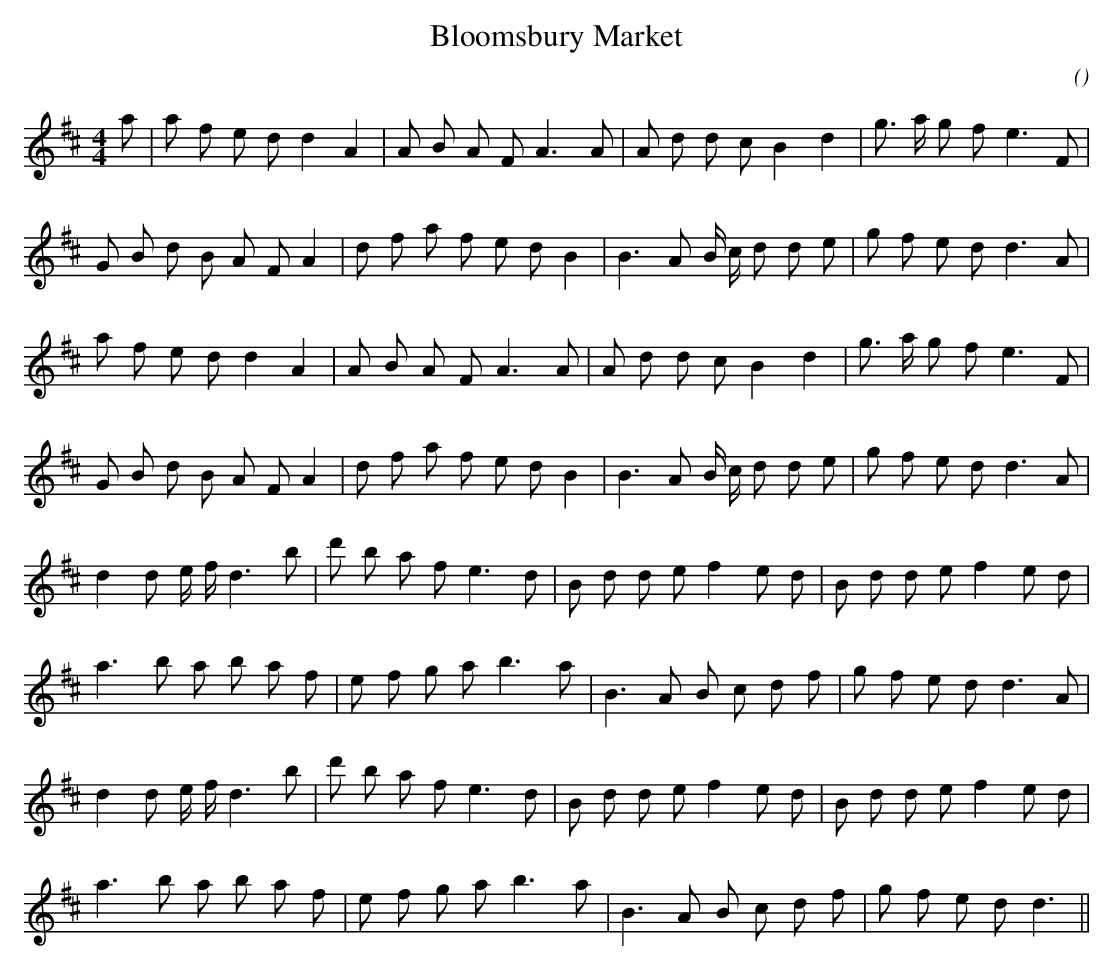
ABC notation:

X:1
T: Bloomsbury Market
C:
O:
M:4/4
K:D
K:D
M:4/4
L:1/16
a2 |a2 f2 e2 d2 d4 A4 |A2 B2 A2 F2 A6 A2 |A2 d2 d2 c2 B4 d4 |g3 a g2 f2 e6 F2 |
G2 B2 d2 B2 A2 F2 A4 |d2 f2 a2 f2 e2 d2 B4 |B6 A2 B c d2 d2 e2 |g2 f2 e2 d2 d6 A2 |
a2 f2 e2 d2 d4 A4 |A2 B2 A2 F2 A6 A2 |A2 d2 d2 c2 B4 d4 |g3 a g2 f2 e6 F2 |
G2 B2 d2 B2 A2 F2 A4 |d2 f2 a2 f2 e2 d2 B4 |B6 A2 B c d2 d2 e2 |g2 f2 e2 d2 d6 A2 |
d4 d2 e f d6 b2 |d'2 b2 a2 f2 e6 d2 |B2 d2 d2 e2 f4 e2 d2 |B2 d2 d2 e2 f4 e2 d2 |
a6 b2 a2 b2 a2 f2 |e2 f2 g2 a2 b6 a2 |B6 A2 B2 c2 d2 f2 |g2 f2 e2 d2 d6 A2 |
d4 d2 e f d6 b2 |d'2 b2 a2 f2 e6 d2 |B2 d2 d2 e2 f4 e2 d2 |B2 d2 d2 e2 f4 e2 d2 |
a6 b2 a2 b2 a2 f2 |e2 f2 g2 a2 b6 a2 |B6 A2 B2 c2 d2 f2 |g2 f2 e2 d2 d6 ||
